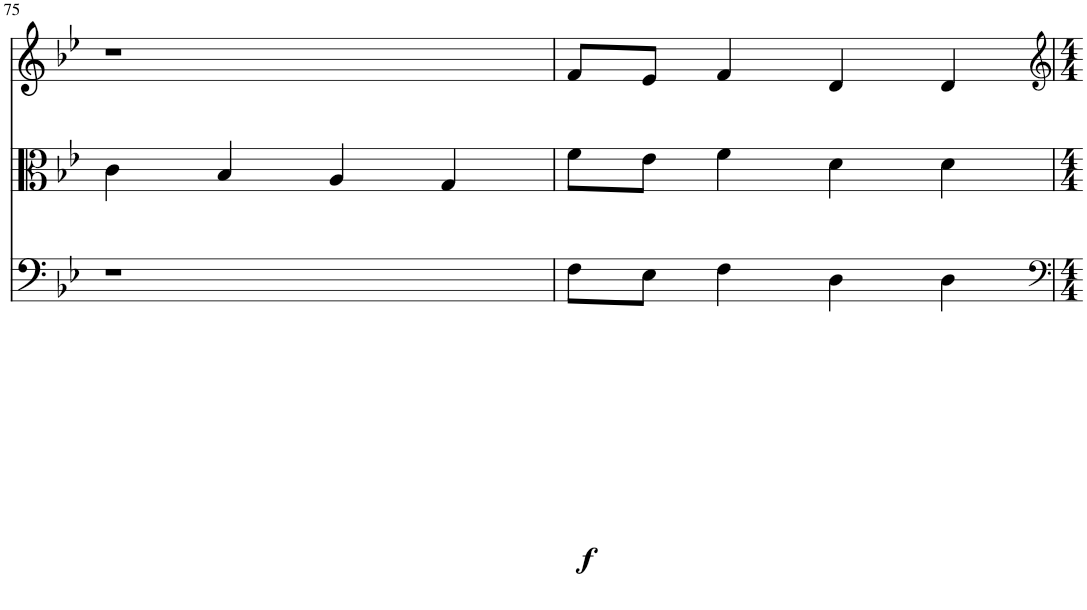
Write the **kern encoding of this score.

**kern	**dynam	**kern	**kern
*part3	*part3	*part2	*part1
*staff3	*staff3	*staff2	*staff1
*I"Violoncello	*	*I"Viola	*I"Violin
*I'Vc	*	*I'Vla	*I'Vln
!!LO:PB:g=z
*clefF4	*	*clefC3	*clefG2
*k[b-e-]	*	*k[b-e-]	*k[b-e-]
*M4/4	*	*M4/4	*M4/4
=75	=75	=75	=75
1r	.	4c\	1r
.	.	4B-/	.
.	.	4A/	.
.	.	4G/	.
=76	=76	=76	=76
!	!LO:DY:b	!	!
8F\L	f	8f\L	8f/L
8E-\J	.	8e-\J	8e-/J
4F\	.	4f\	4f/
4D\	.	4d\	4d/
4D\	.	4d\	4d/
=	=	=	=
*-	*-	*-	*-
